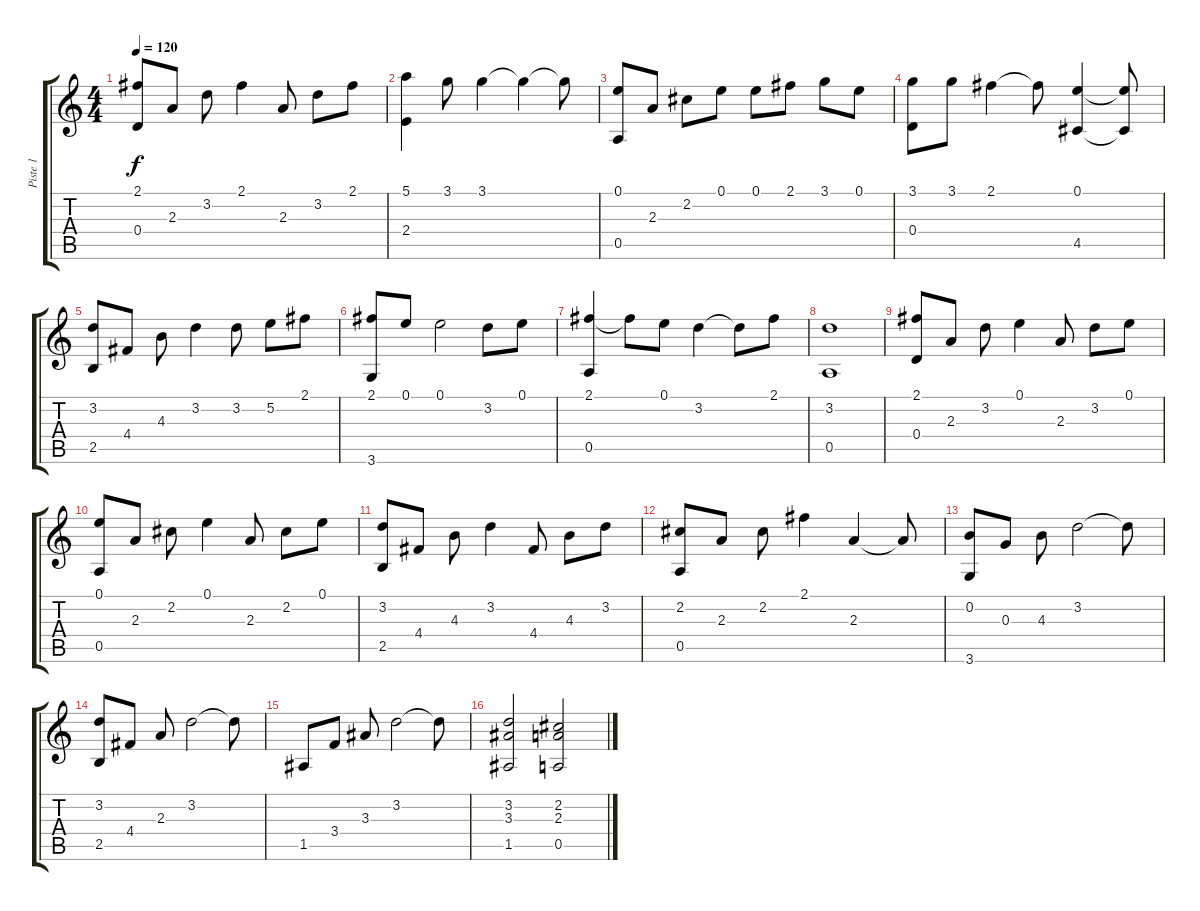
\track ("Piste 1" "Piste 1") {instrument acousticguitarnylon}
\staff {score tabs}
\tuning (E4 B3 G3 D3 A2 E2) {hide}
\ts (4 4)
\tempo 120
\clef g2
\ks c
(2.1 0.4).8{dy f} 2.3.8 3.2.8 2.1.4 2.3.8 3.2.8 2.1.8 |
(5.1 2.4).4 3.1.8 3.1.4 3.1{t}.4 3.1{t}.8 |
(0.1 0.5).8 2.3.8 2.2.8 0.1.8 0.1.8 2.1.8 3.1.8 0.1.8 |
(3.1 0.4).8 3.1.8 2.1.4 2.1{t}.8 (0.1 4.5).4 (0.1{t} 4.5{t}).8 |
(3.2 2.5).8 4.4.8 4.3.8 3.2.4 3.2.8 5.2.8 2.1.8 |
(2.1 3.6).8 0.1.8 0.1.2 3.2.8 0.1.8 |
(2.1 0.5).4 2.1{t}.8 0.1.8 3.2.4 3.2{t}.8 2.1.8 |
(3.2 0.5).1 |
(2.1 0.4).8 2.3.8 3.2.8 0.1.4 2.3.8 3.2.8 0.1.8 |
(0.1 0.5).8 2.3.8 2.2.8 0.1.4 2.3.8 2.2.8 0.1.8 |
(3.2 2.5).8 4.4.8 4.3.8 3.2.4 4.4.8 4.3.8 3.2.8 |
(2.2 0.5).8 2.3.8 2.2.8 2.1.4 2.3.4 2.3{t}.8 |
(0.2 3.6).8 0.3.8 4.3.8 3.2.2 3.2{t}.8 |
(3.2 2.5).8 4.4.8 2.3.8 3.2.2 3.2{t}.8 |
1.5.8 3.4.8 3.3.8 3.2.2 3.2{t}.8 |
(3.2 3.3 1.5).2 (2.2 2.3 0.5).2
